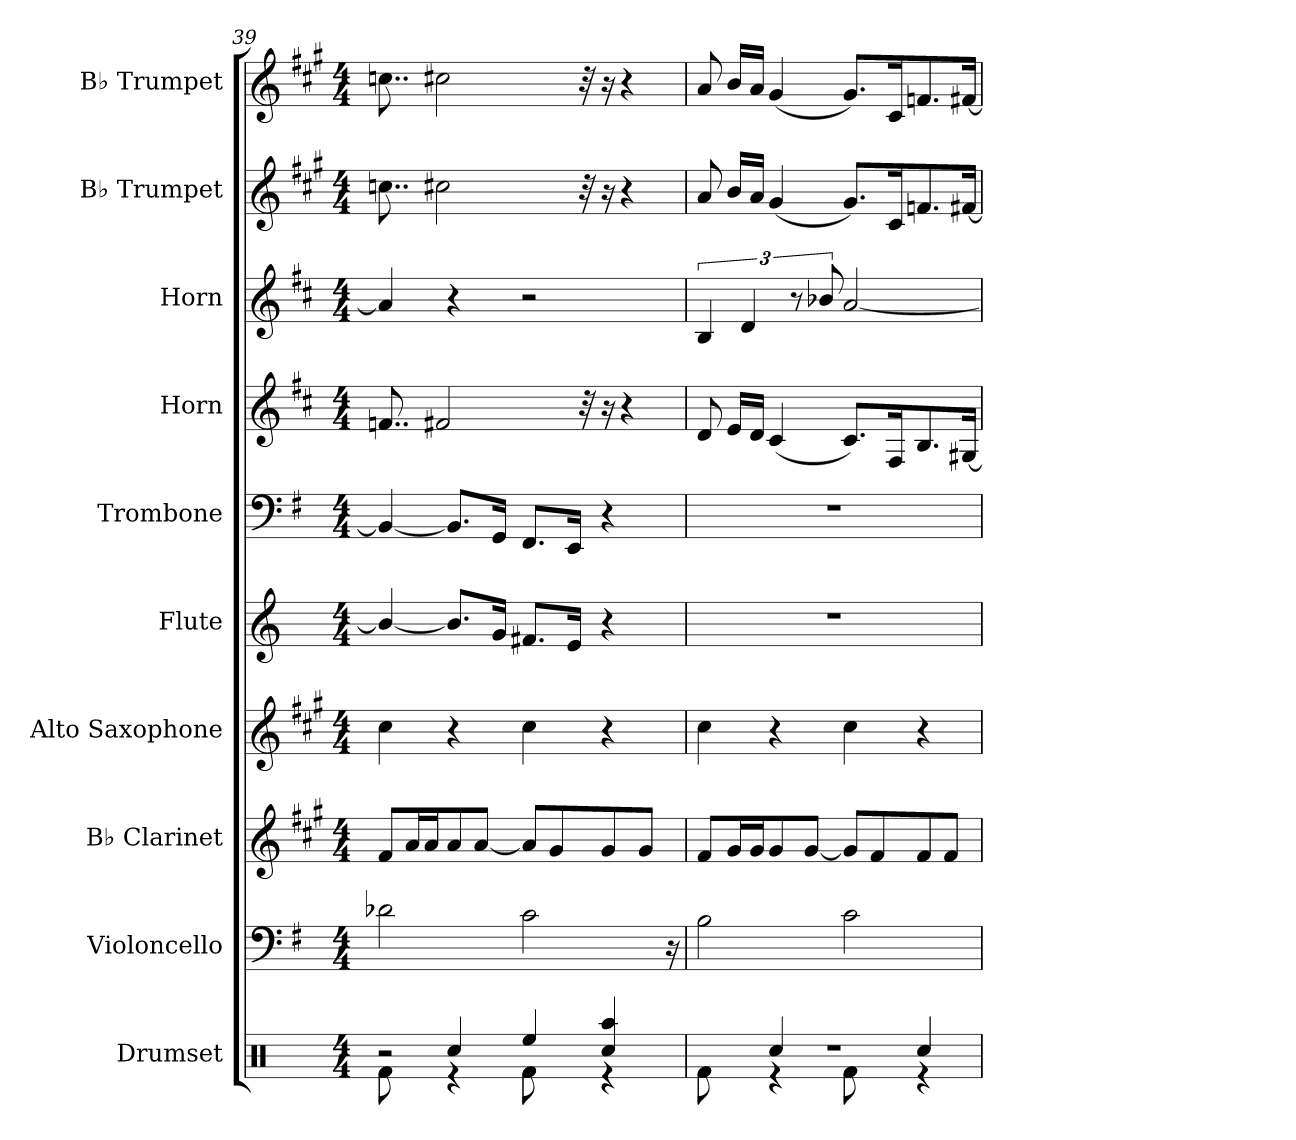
**kern	**kern	**kern	**kern	**kern	**kern	**kern	**kern	**kern	**kern
*part10	*part9	*part8	*part7	*part6	*part5	*part4	*part3	*part2	*part1
*staff10	*staff9	*staff8	*staff7	*staff6	*staff5	*staff4	*staff3	*staff2	*staff1
*I"Drumset	*I"Violoncello	*I"B♭ Clarinet	*I"Alto Saxophone	*I"Flute	*I"Trombone	*I"Horn	*I"Horn	*I"B♭ Trumpet	*I"B♭ Trumpet
*I'Drs.	*I'Vlc.	*I'B♭ Cl.	*I'A. Sax.	*I'Fl.	*I'Trb.	*I'Hn.	*I'Hn.	*I'B♭ Tpt.	*I'B♭ Tpt.
*clefX	*clefF4	*clefG2	*clefG2	*clefG2	*clefF4	*clefG2	*clefG2	*clefG2	*clefG2
*	*	*ITrd1c2	*ITrd5c9	*	*	*ITrd4c7	*ITrd4c7	*ITrd1c2	*ITrd1c2
*k[]	*k[f#]	*k[f#]	*k[]	*k[]	*k[f#]	*k[f#]	*k[f#]	*k[f#]	*k[f#]
*C:	*G:	*G:	*C:	*C:	*G:	*G:	*G:	*G:	*G:
*M4/4	*M4/4	*M4/4	*M4/4	*M4/4	*M4/4	*M4/4	*M4/4	*M4/4	*M4/4
=39	=39	=39	=39	=39	=39	=39	=39	=39	=39
*^	*	*	*	*	*	*	*	*	*
*	*^	*	*	*	*	*	*	*	*	*
2r	4Rf\	8Rf\	2d-X\	8e/L	4e\	4b/_	4BB/_	8..B-X/	4d/]	8..b-X\	8..b-X\
.	.	8ryy	.	16g/L	.	.	.	.	.	.	.
.	.	.	.	16g/J	.	.	.	.	.	.	.
.	.	.	.	.	.	.	.	2Bn/	.	2bn\	2bn\
.	4Rcc/	4re	.	8g/	4r	8.b/L]	8.BB/L]	.	4r	.	.
.	.	.	.	[8g/J	.	.	.	.	.	.	.
.	.	.	.	.	.	16g/Jk	16GG/Jk	.	.	.	.
4Ree/	4Rf\	8Rf\	2c\	8g/L]	4e\	8.f#X/L	8.FF#/L	.	2r	.	.
.	.	8ryy	.	8f#/	.	.	.	.	.	.	.
.	.	.	.	.	.	16e/Jk	16EE/Jk	.	.	.	.
.	.	.	.	.	.	.	.	32r	.	32r	32r
4Raa/	4Rcc/	4re	.	8f#/	4r	4r	4r	16r	.	16r	16r
.	.	.	.	.	.	.	.	4r	.	4r	4r
.	.	.	.	8f#/J	.	.	.	.	.	.	.
16ryy	16ryy	16ryy	16r	16ryy	16ryy	16ryy	16ryy	.	16ryy	.	.
=40	=40	=40	=40	=40	=40	=40	=40	=40	=40	=40	=40
1r	4Rf\	8Rf\	2B\	8e/L	4e\	1r	1r	8G/	6E/	8g/	8g/
.	.	8ryy	.	16f#/L	.	.	.	16A/LL	.	16a/LL	16a/LL
.	.	.	.	.	.	.	.	.	6G/	.	.
.	.	.	.	16f#/J	.	.	.	16G/JJ	.	16g/JJ	16g/JJ
.	4Rcc/	4re	.	8f#/	4r	.	.	(4F#/	.	(4f#/	(4f#/
.	.	.	.	.	.	.	.	.	12r	.	.
.	.	.	.	[8f#/J	.	.	.	.	.	.	.
.	.	.	.	.	.	.	.	.	12e-X/	.	.
.	4Rf\	8Rf\	2c\	8f#/L]	4e\	.	.	8.F#/L)	[2d/	8.f#/L)	8.f#/L)
.	.	8ryy	.	8e/	.	.	.	.	.	.	.
.	.	.	.	.	.	.	.	16BB/K	.	16B/K	16B/K
.	4Rcc/	4re	.	8e/	4r	.	.	8.E/	.	8.e-X/	8.e-X/
.	.	.	.	8e/J	.	.	.	.	.	.	.
.	.	.	.	.	.	.	.	[16C#X/Jk	.	[16en/Jk	[16en/Jk
*v	*v	*v	*	*	*	*	*	*	*	*	*
=	=	=	=	=	=	=	=	=	=
*-	*-	*-	*-	*-	*-	*-	*-	*-	*-
